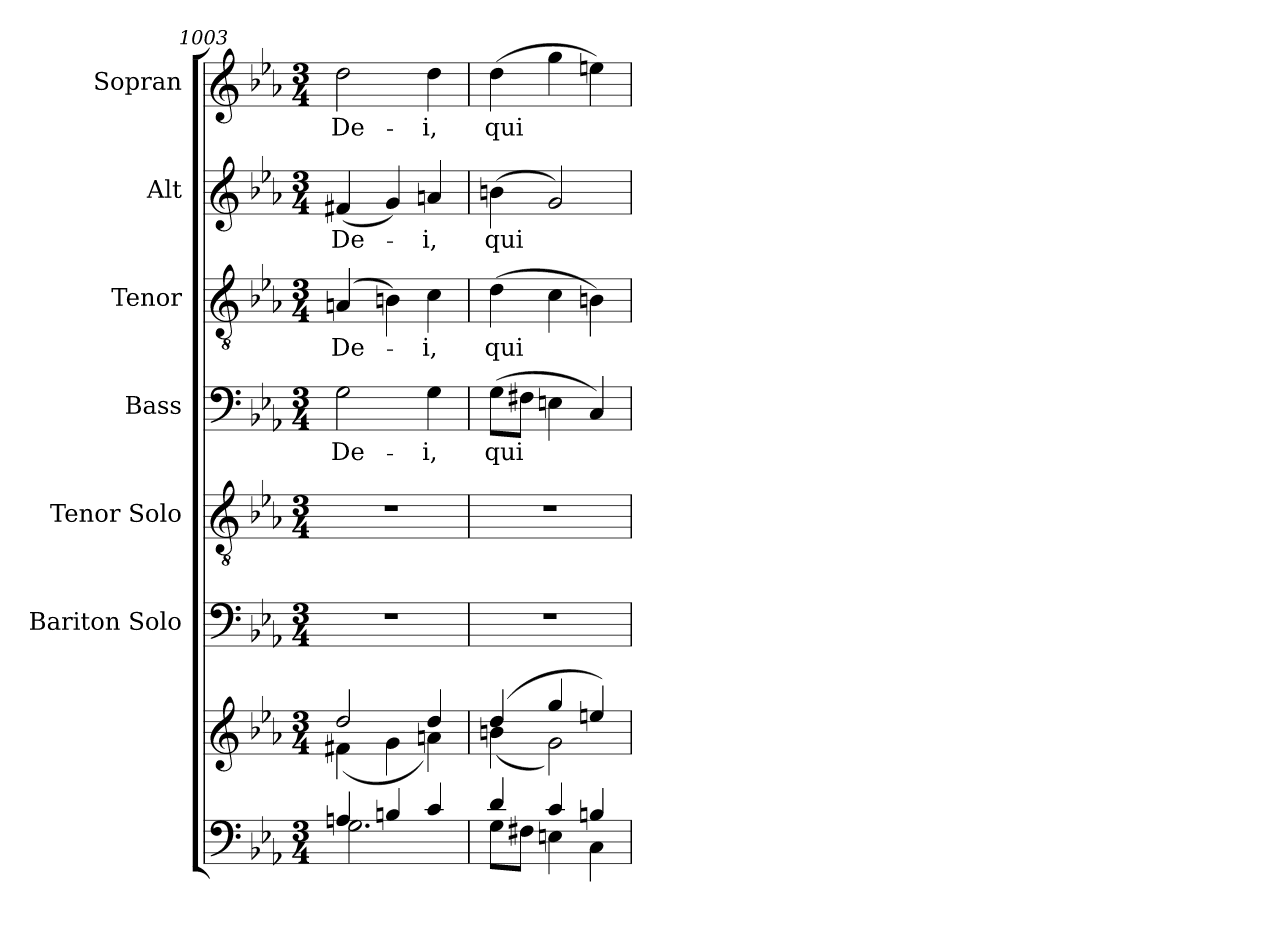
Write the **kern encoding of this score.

**kern	**kern	**kern	**kern	**kern	**text	**kern	**text	**kern	**text	**kern	**text
*part7	*part7	*part6	*part5	*part4	*part4	*part3	*part3	*part2	*part2	*part1	*part1
*staff8	*staff7	*staff6	*staff5	*staff4	*staff4	*staff3	*staff3	*staff2	*staff2	*staff1	*staff1
*	*	*I"Bariton Solo	*I"Tenor Solo	*I"Bass	*	*I"Tenor	*	*I"Alt	*	*I"Sopran	*
*	*	*	*	*I'B.	*	*I'T.	*	*I'A.	*	*I'S.	*
*clefF4	*clefG2	*clefF4	*clefGv2	*clefF4	*	*clefGv2	*	*clefG2	*	*clefG2	*
*k[b-e-a-]	*k[b-e-a-]	*k[b-e-a-]	*k[b-e-a-]	*k[b-e-a-]	*	*k[b-e-a-]	*	*k[b-e-a-]	*	*k[b-e-a-]	*
*E-:	*E-:	*E-:	*E-:	*E-:	*	*E-:	*	*E-:	*	*E-:	*
*M3/4	*M3/4	*M3/4	*M3/4	*M3/4	*	*M3/4	*	*M3/4	*	*M3/4	*
=1003	=1003	=1003	=1003	=1003	=1003	=1003	=1003	=1003	=1003	=1003	=1003
*^	*^	*	*	*	*	*	*	*	*	*	*
!	!	!	!	!	!	!	!LO:LY:b	!	!LO:LY:b	!	!LO:LY:b	!	!LO:LY:b
4An/	2.G\	2dd/	(<4f#X\	2.r	2.r	2G\	De-	(4An/	De-	(<4f#X/	De-	2dd\	De-
4Bn/	.	.	4g\	.	.	.	.	4Bn\)	.	4g/)	.	.	.
!	!	!	!	!	!	!	!LO:LY:b	!	!LO:LY:b	!	!LO:LY:b	!	!LO:LY:b
4c/	.	4dd/	4an\)	.	.	4G\	-i,	4c\	-i,	4an/	-i,	4dd\	-i,
=1004	=1004	=1004	=1004	=1004	=1004	=1004	=1004	=1004	=1004	=1004	=1004	=1004	=1004
!	!	!	!	!	!	!	!LO:LY:b	!	!LO:LY:b	!	!LO:LY:b	!	!LO:LY:b
4d/	8G\L	(4dd/	(<4bn\	2.r	2.r	(>8G\L	qui	(>4d\	qui	(>4bn\	qui	(>4dd\	qui
.	8F#X\J	.	.	.	.	8F#X\J	.	.	.	.	.	.	.
4c/	4En\	4gg/	2g\)	.	.	4En\	.	4c\	.	2g/)	.	4gg\	.
4Bn/	4C\	4een/)	.	.	.	4C/)	.	4Bn\)	.	.	.	4een\)	.
*v	*v	*	*	*	*	*	*	*	*	*	*	*	*
*	*v	*v	*	*	*	*	*	*	*	*	*	*
=	=	=	=	=	=	=	=	=	=	=	=
*-	*-	*-	*-	*-	*-	*-	*-	*-	*-	*-	*-
